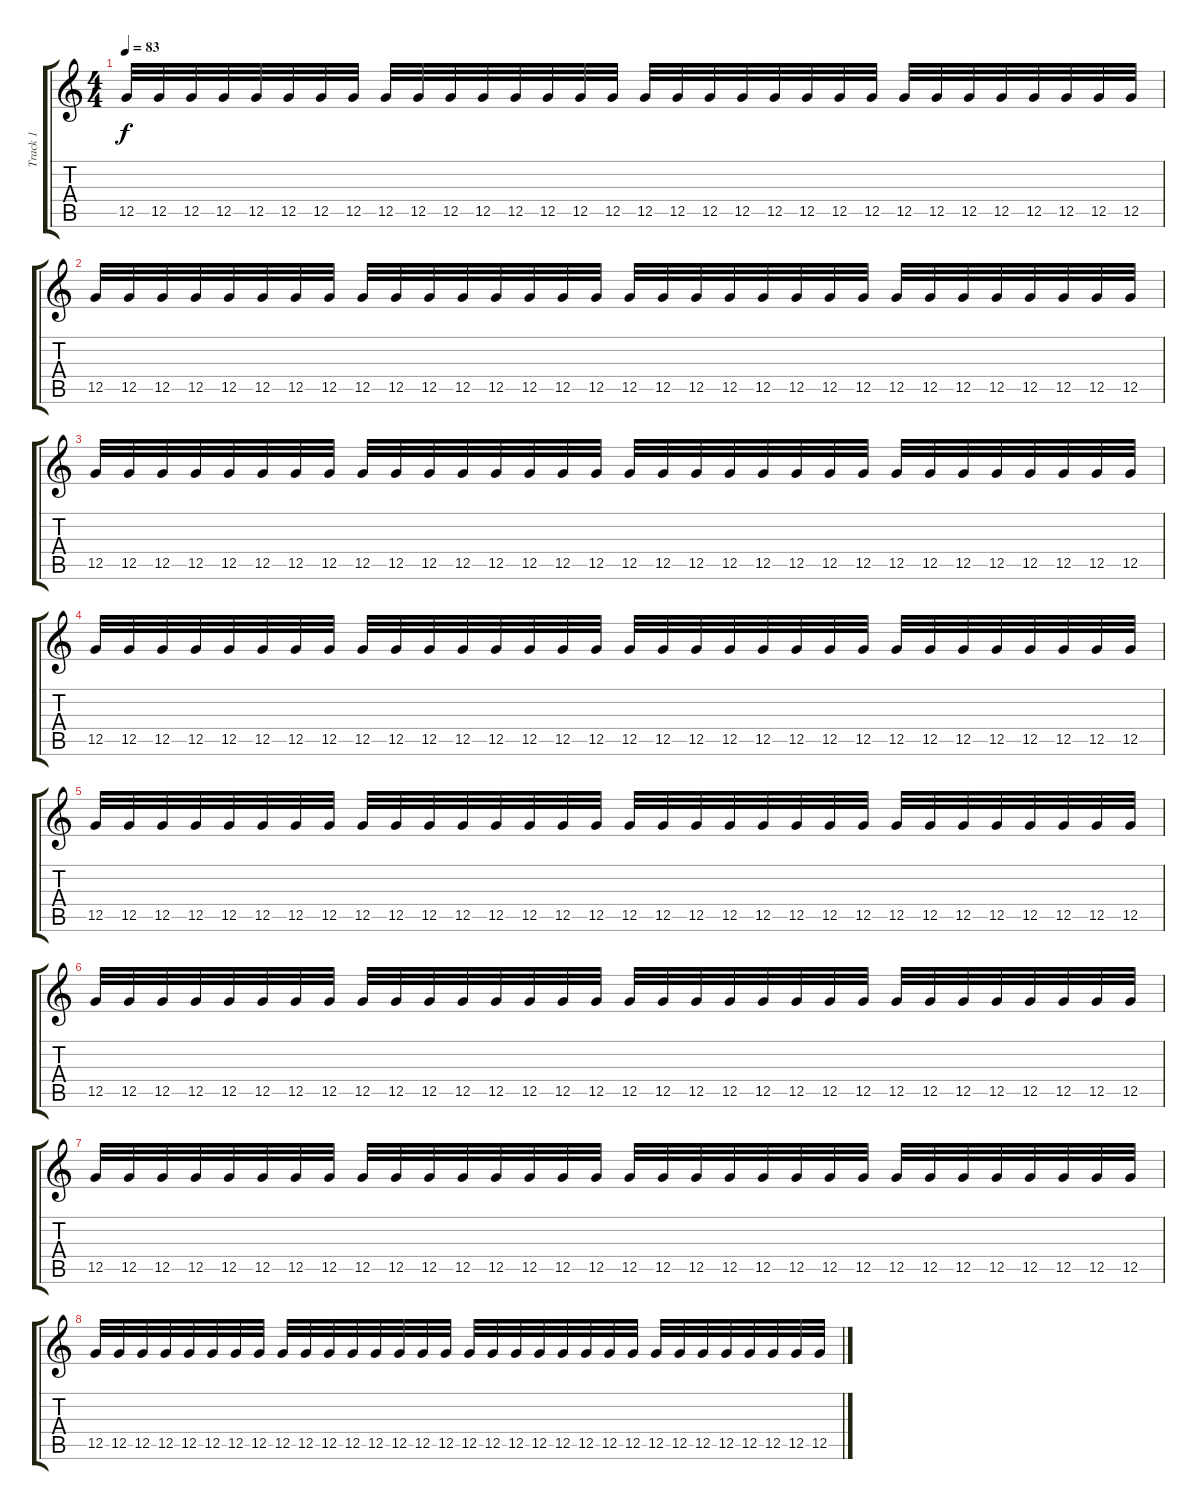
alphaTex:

\track ("Track 1" "Track 1") {instrument overdrivenguitar}
\staff {score tabs}
\tuning (D4 A3 F3 C3 G2 C2) {hide}
\ts (4 4)
\tempo 83
\clef g2
\ks c
12.5.32{dy f} 12.5.32 12.5.32 12.5.32 12.5.32 12.5.32 12.5.32 12.5.32 12.5.32 12.5.32 12.5.32 12.5.32 12.5.32 12.5.32 12.5.32 12.5.32 12.5.32 12.5.32 12.5.32 12.5.32 12.5.32 12.5.32 12.5.32 12.5.32 12.5.32 12.5.32 12.5.32 12.5.32 12.5.32 12.5.32 12.5.32 12.5.32 |
12.5.32 12.5.32 12.5.32 12.5.32 12.5.32 12.5.32 12.5.32 12.5.32 12.5.32 12.5.32 12.5.32 12.5.32 12.5.32 12.5.32 12.5.32 12.5.32 12.5.32 12.5.32 12.5.32 12.5.32 12.5.32 12.5.32 12.5.32 12.5.32 12.5.32 12.5.32 12.5.32 12.5.32 12.5.32 12.5.32 12.5.32 12.5.32 |
12.5.32 12.5.32 12.5.32 12.5.32 12.5.32 12.5.32 12.5.32 12.5.32 12.5.32 12.5.32 12.5.32 12.5.32 12.5.32 12.5.32 12.5.32 12.5.32 12.5.32 12.5.32 12.5.32 12.5.32 12.5.32 12.5.32 12.5.32 12.5.32 12.5.32 12.5.32 12.5.32 12.5.32 12.5.32 12.5.32 12.5.32 12.5.32 |
12.5.32 12.5.32 12.5.32 12.5.32 12.5.32 12.5.32 12.5.32 12.5.32 12.5.32 12.5.32 12.5.32 12.5.32 12.5.32 12.5.32 12.5.32 12.5.32 12.5.32 12.5.32 12.5.32 12.5.32 12.5.32 12.5.32 12.5.32 12.5.32 12.5.32 12.5.32 12.5.32 12.5.32 12.5.32 12.5.32 12.5.32 12.5.32 |
12.5.32 12.5.32 12.5.32 12.5.32 12.5.32 12.5.32 12.5.32 12.5.32 12.5.32 12.5.32 12.5.32 12.5.32 12.5.32 12.5.32 12.5.32 12.5.32 12.5.32 12.5.32 12.5.32 12.5.32 12.5.32 12.5.32 12.5.32 12.5.32 12.5.32 12.5.32 12.5.32 12.5.32 12.5.32 12.5.32 12.5.32 12.5.32 |
12.5.32 12.5.32 12.5.32 12.5.32 12.5.32 12.5.32 12.5.32 12.5.32 12.5.32 12.5.32 12.5.32 12.5.32 12.5.32 12.5.32 12.5.32 12.5.32 12.5.32 12.5.32 12.5.32 12.5.32 12.5.32 12.5.32 12.5.32 12.5.32 12.5.32 12.5.32 12.5.32 12.5.32 12.5.32 12.5.32 12.5.32 12.5.32 |
12.5.32 12.5.32 12.5.32 12.5.32 12.5.32 12.5.32 12.5.32 12.5.32 12.5.32 12.5.32 12.5.32 12.5.32 12.5.32 12.5.32 12.5.32 12.5.32 12.5.32 12.5.32 12.5.32 12.5.32 12.5.32 12.5.32 12.5.32 12.5.32 12.5.32 12.5.32 12.5.32 12.5.32 12.5.32 12.5.32 12.5.32 12.5.32 |
12.5.32 12.5.32 12.5.32 12.5.32 12.5.32 12.5.32 12.5.32 12.5.32 12.5.32 12.5.32 12.5.32 12.5.32 12.5.32 12.5.32 12.5.32 12.5.32 12.5.32 12.5.32 12.5.32 12.5.32 12.5.32 12.5.32 12.5.32 12.5.32 12.5.32 12.5.32 12.5.32 12.5.32 12.5.32 12.5.32 12.5.32 12.5.32
